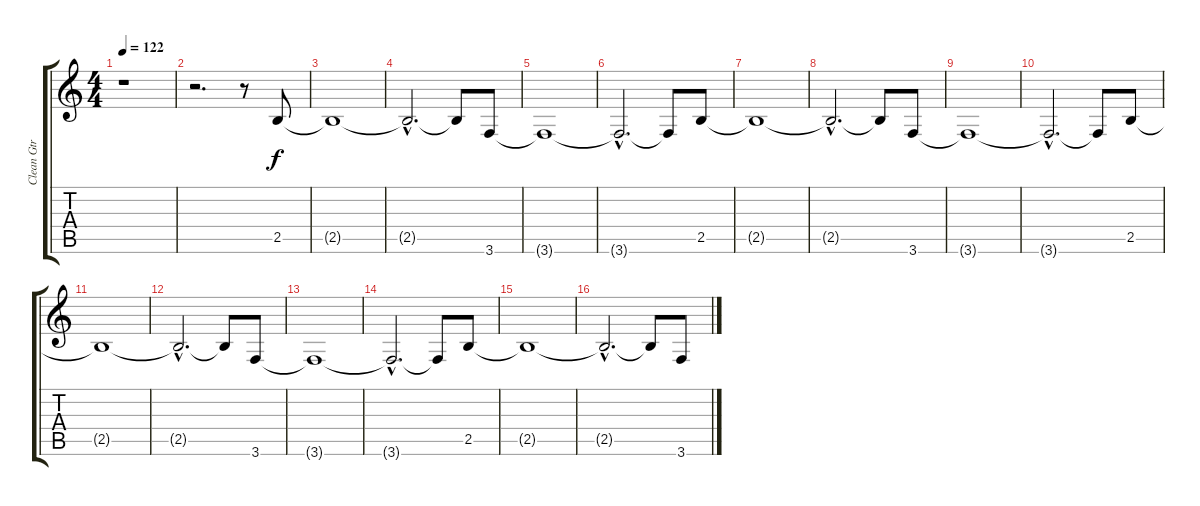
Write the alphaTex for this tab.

\track ("Clean Gtr" "Clean Gtr") {instrument electricguitarclean}
\staff {score tabs}
\tuning (E4 B3 G3 D3 A2 D2) {hide}
\ts (4 4)
\tempo 122
\clef g2
\ks c
r.1{dy f instrument electricguitarclean} |
r.2{d} r.8 2.5.8{instrument distortionguitar} |
2.5{t}.1 |
2.5{hac t}.2{d} 2.5{t}.8 3.6.8{instrument distortionguitar} |
3.6{t}.1 |
3.6{hac t}.2{d} 3.6{t}.8 2.5.8{instrument distortionguitar} |
2.5{t}.1 |
2.5{hac t}.2{d} 2.5{t}.8 3.6.8{instrument distortionguitar} |
3.6{t}.1 |
3.6{hac t}.2{d} 3.6{t}.8 2.5.8{instrument distortionguitar} |
2.5{t}.1 |
2.5{hac t}.2{d} 2.5{t}.8 3.6.8{instrument distortionguitar} |
3.6{t}.1 |
3.6{hac t}.2{d} 3.6{t}.8 2.5.8{instrument distortionguitar} |
2.5{t}.1 |
2.5{hac t}.2{d} 2.5{t}.8 3.6.8{instrument distortionguitar}
